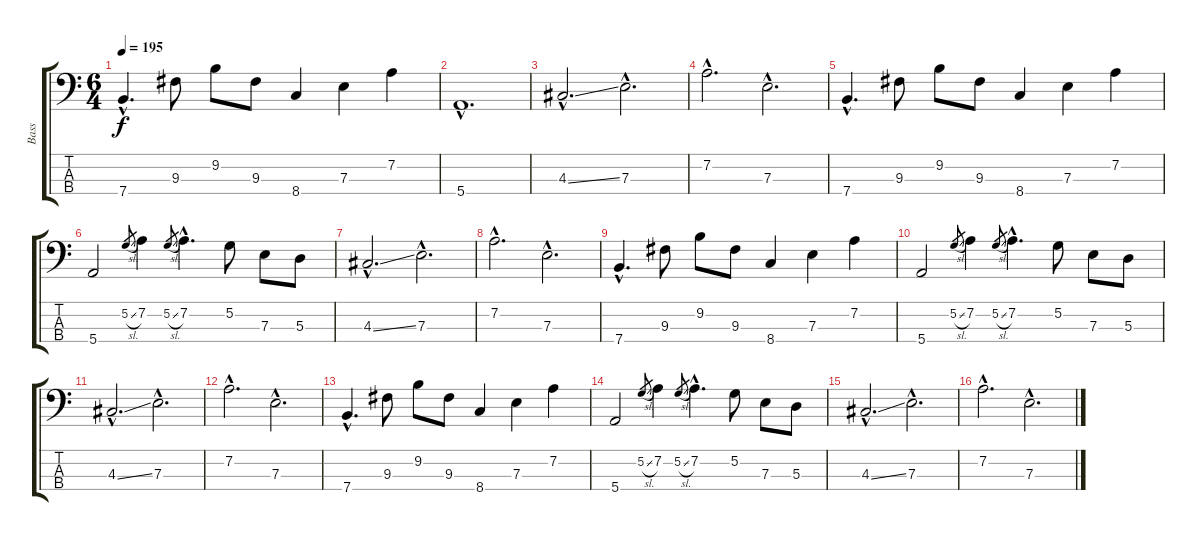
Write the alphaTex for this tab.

\track ("Bass" "Bass") {instrument electricbassfinger}
\staff {score tabs}
\tuning (G2 D2 A1 E1) {hide}
\ts (6 4)
\tempo 195
\clef f4
\ks c
7.4{hac}.4{d dy f} 9.3.8 9.2.8 9.3.8 8.4.4 7.3.4 7.2.4 |
5.4{hac}.1{d} |
4.3{ss hac}.2{d} 7.3{hac}.2{d} |
7.2{hac}.2{d} 7.3{hac}.2{d} |
7.4{hac}.4{d} 9.3.8 9.2.8 9.3.8 8.4.4 7.3.4 7.2.4 |
5.4.2 5.2{sl}.8{gr} 7.2.4 5.2{sl}.8{gr} 7.2{hac}.4{d} 5.2.8 7.3.8 5.3.8 |
4.3{ss hac}.2{d} 7.3{hac}.2{d} |
7.2{hac}.2{d} 7.3{hac}.2{d} |
7.4{hac}.4{d} 9.3.8 9.2.8 9.3.8 8.4.4 7.3.4 7.2.4 |
5.4.2 5.2{sl}.8{gr} 7.2.4 5.2{sl}.8{gr} 7.2{hac}.4{d} 5.2.8 7.3.8 5.3.8 |
4.3{ss hac}.2{d} 7.3{hac}.2{d} |
7.2{hac}.2{d} 7.3{hac}.2{d} |
7.4{hac}.4{d} 9.3.8 9.2.8 9.3.8 8.4.4 7.3.4 7.2.4 |
5.4.2 5.2{sl}.8{gr} 7.2.4 5.2{sl}.8{gr} 7.2{hac}.4{d} 5.2.8 7.3.8 5.3.8 |
4.3{ss hac}.2{d} 7.3{hac}.2{d} |
7.2{hac}.2{d} 7.3{hac}.2{d}
